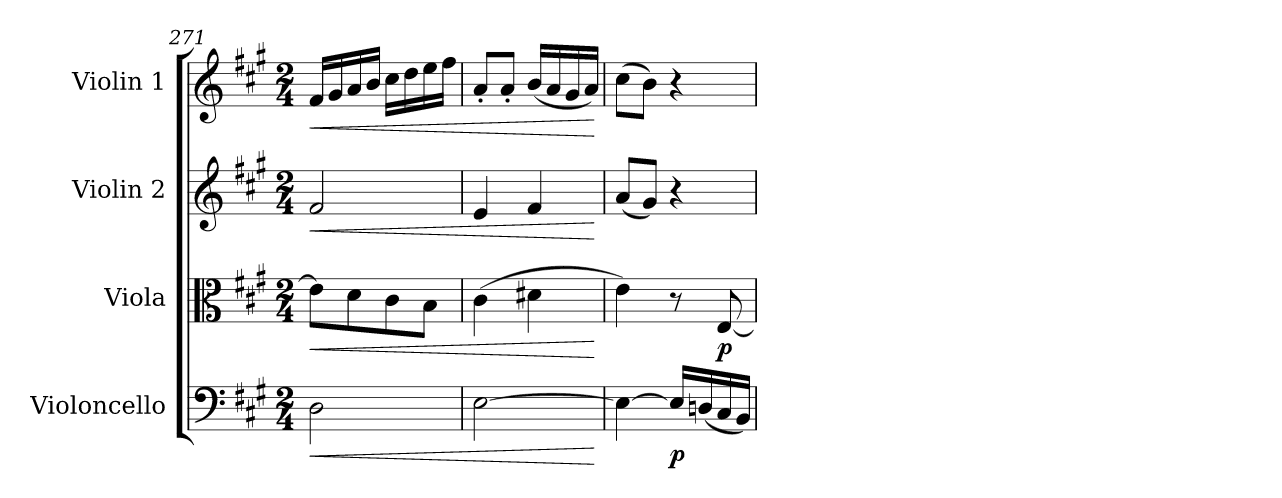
**kern	**dynam	**kern	**dynam	**kern	**dynam	**kern	**dynam
*part4	*part4	*part3	*part3	*part2	*part2	*part1	*part1
*staff4	*staff4	*staff3	*staff3	*staff2	*staff2	*staff1	*staff1
*I"Violoncello	*	*I"Viola	*	*I"Violin 2	*	*I"Violin 1	*
*I'Vc	*	*I'Vla	*	*I'Vln	*	*I'Vln	*
*clefF4	*	*clefC3	*	*clefG2	*	*clefG2	*
*k[f#c#g#]	*	*k[f#c#g#]	*	*k[f#c#g#]	*	*k[f#c#g#]	*
*M2/4	*	*M2/4	*	*M2/4	*	*M2/4	*
=271	=271	=271	=271	=271	=271	=271	=271
!	!LO:HP:b	!	!LO:HP:b	!	!LO:HP:b	!	!LO:HP:b
2D\	<	8e\L]	<	2f#/	<	16f#/LL	<
.	.	.	.	.	.	16g#/	.
.	.	8d\	.	.	.	16a/	.
.	.	.	.	.	.	16b/JJ	.
.	.	8c#\	.	.	.	16cc#\LL	.
.	.	.	.	.	.	16dd\	.
.	.	8B\J	.	.	.	16ee\	.
.	.	.	.	.	.	16ff#\JJ	.
=272	=272	=272	=272	=272	=272	=272	=272
[2E\	.	(4c#\	.	4e/	.	8a'/L	.
.	.	.	.	.	.	8a'/J	.
.	.	4d#X\	.	4f#/	.	(16b/LL	.
.	.	.	.	.	.	16a/	.
.	.	.	.	.	.	16g#/	.
.	.	.	.	.	.	16a/JJ)	.
.	[	.	[	.	[	.	[
!!LO:PB:g=z
=273	=273	=273	=273	=273	=273	=273	=273
4E\_	.	4e\)	.	(8a/L	.	(8cc#\L	.
.	.	.	.	8g#/J)	.	8b\J)	.
!	!LO:DY:b	!	!	!	!	!	!
16E/LL]	p	8r	.	4r	.	4r	.
(16Dn/	.	.	.	.	.	.	.
!	!	!	!LO:DY:b	!	!	!	!
16C#/	.	[8E/	p	.	.	.	.
16BB/JJ)	.	.	.	.	.	.	.
=	=	=	=	=	=	=	=
*-	*-	*-	*-	*-	*-	*-	*-
